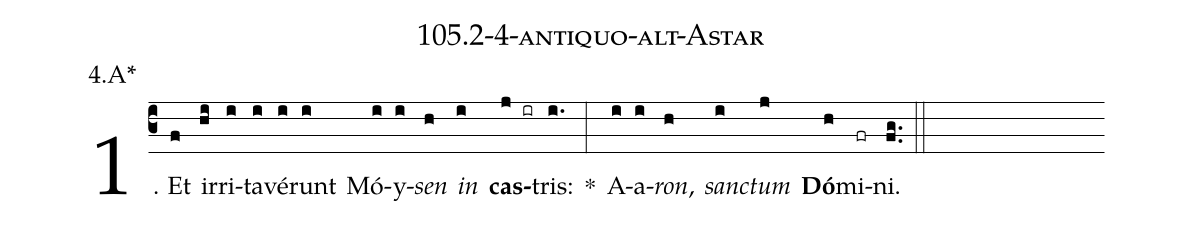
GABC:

name: 105.2-4-antiquo-alt-Astar;
annotation: 4.A*;
%%
(c3)1. Et(f) ir(hi)ri(i)ta(i)vé(i)runt(i) Mó(i)y(i)<i>sen</i>(h) <i>in</i>(i) <b>cas</b>(j ir)tris:(i.) *(:) A(i)a(i)<i>ron</i>,(h) <i>sanc</i>(i)<i>tum</i>(j) <b>Dó</b>(h)mi(fr)ni.(fg..) (::)


%E(i) u(h) o(i) u(j) a(h) e.(fg..) (::)
